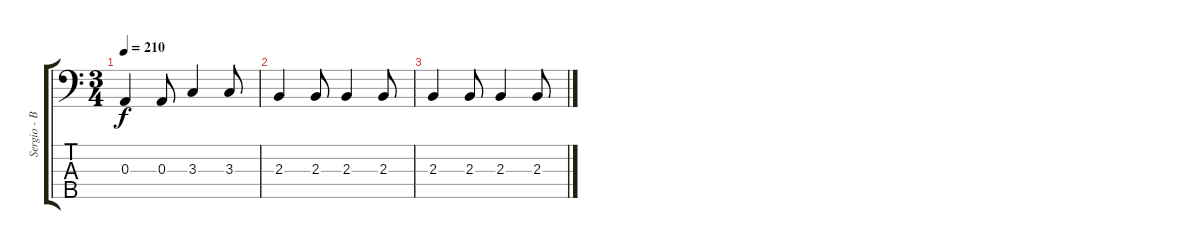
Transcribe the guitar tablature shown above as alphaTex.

\track ("Sergio - Bajo" "Sergio - B") {instrument electricbassfinger}
\staff {score tabs}
\tuning (G2 D2 A1 E1 B0) {hide}
\ts (3 4)
\tempo 210
\clef f4
\ks c
0.3.4{dy f} 0.3.8 3.3.4 3.3.8 |
2.3.4 2.3.8 2.3.4 2.3.8 |
2.3.4 2.3.8 2.3.4 2.3.8
